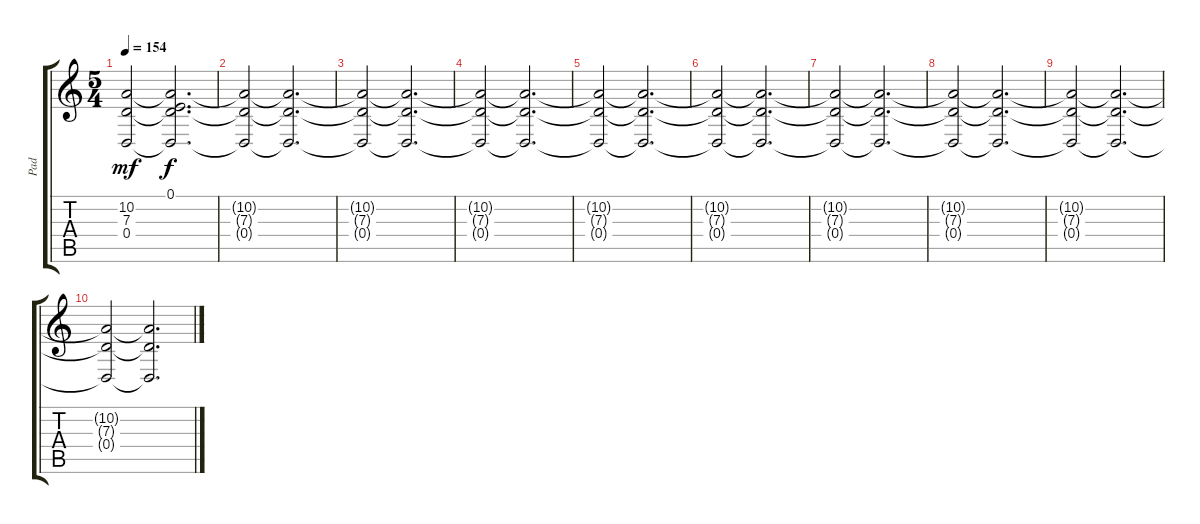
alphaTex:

\track ("Pad" "Pad") {instrument pad2warm}
\staff {score tabs}
\tuning (E4 B3 G3 D3 A2 E2) {hide}
\ts (5 4)
\tempo 154
\clef g2
\ks c
(10.2 7.3 0.4).2{dy mf instrument pad2warm} (0.1 10.2{t} 7.3{t} 0.4{t}).2{d dy f} |
(10.2{t} 7.3{t} 0.4{t}).2 (10.2{t} 7.3{t} 0.4{t}).2{d} |
(10.2{t} 7.3{t} 0.4{t}).2 (10.2{t} 7.3{t} 0.4{t}).2{d} |
(10.2{t} 7.3{t} 0.4{t}).2 (10.2{t} 7.3{t} 0.4{t}).2{d} |
(10.2{t} 7.3{t} 0.4{t}).2 (10.2{t} 7.3{t} 0.4{t}).2{d} |
(10.2{t} 7.3{t} 0.4{t}).2 (10.2{t} 7.3{t} 0.4{t}).2{d} |
(10.2{t} 7.3{t} 0.4{t}).2{volume 10} (10.2{t} 7.3{t} 0.4{t}).2{d} |
(10.2{t} 7.3{t} 0.4{t}).2{volume 8} (10.2{t} 7.3{t} 0.4{t}).2{d} |
(10.2{t} 7.3{t} 0.4{t}).2{volume 6} (10.2{t} 7.3{t} 0.4{t}).2{d} |
(10.2{t} 7.3{t} 0.4{t}).2{volume 4} (10.2{t} 7.3{t} 0.4{t}).2{d}
